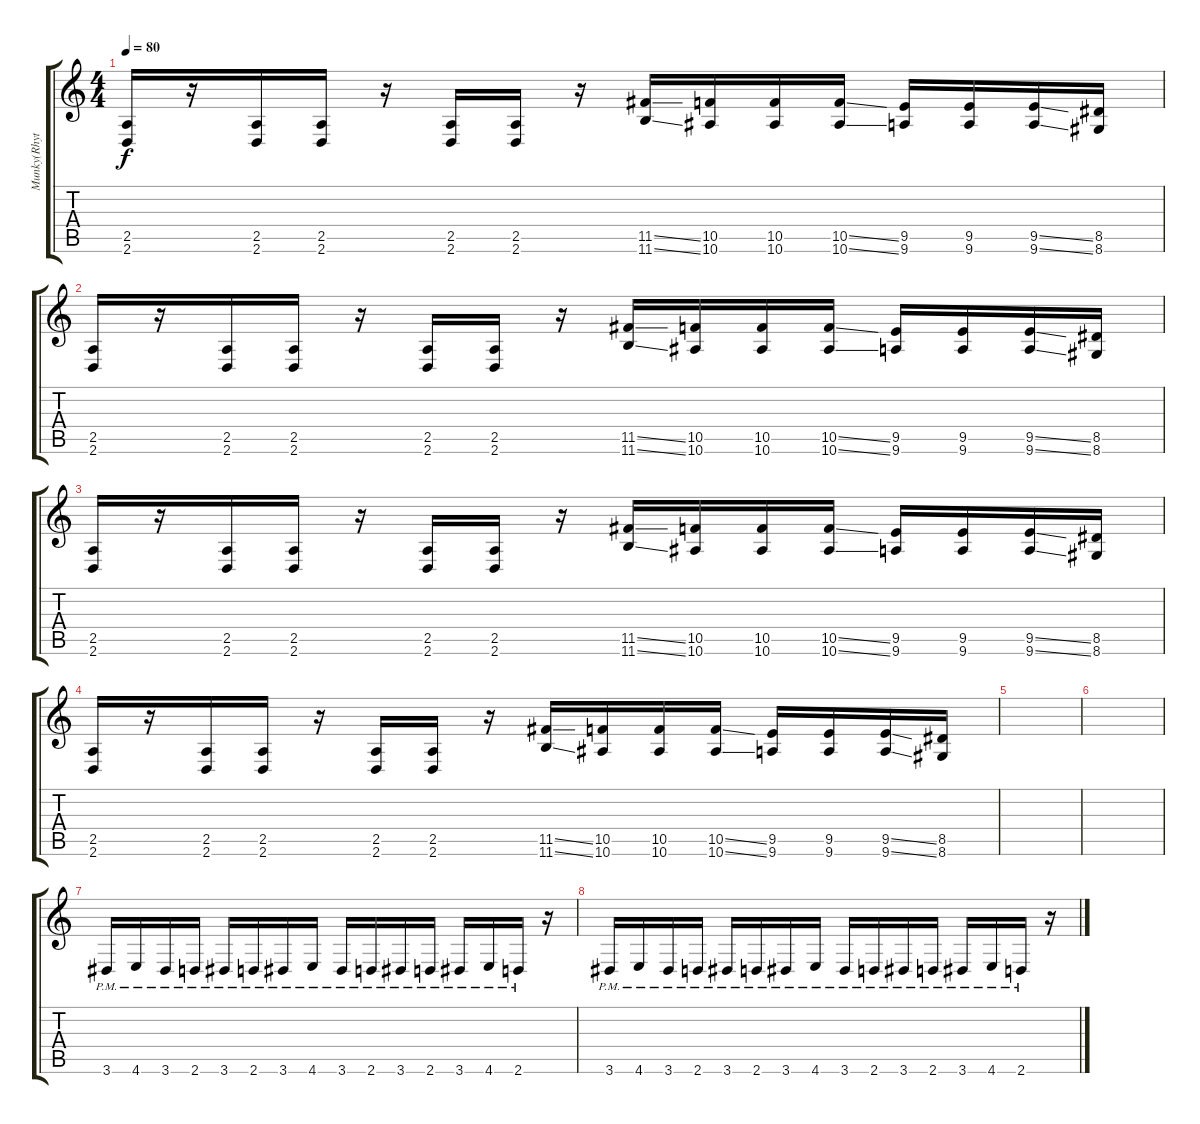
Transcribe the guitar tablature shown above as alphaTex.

\track ("Munky(Rhythm Guitar)" "Munky(Rhyt") {instrument distortionguitar}
\staff {score tabs}
\tuning (D4 A3 F3 C3 G2 C2) {hide}
\ts (4 4)
\tempo 80
\clef g2
\ks c
(2.5 2.6).16{dy f} r.16 (2.5 2.6).16 (2.5 2.6).16 r.16 (2.5 2.6).16 (2.5 2.6).16 r.16 (11.5{ss} 11.6{ss}).16 (10.5 10.6).16 (10.5 10.6).16 (10.5{ss} 10.6{ss}).16 (9.5 9.6).16 (9.5 9.6).16 (9.5{ss} 9.6{ss}).16 (8.5 8.6).16 |
(2.5 2.6).16 r.16 (2.5 2.6).16 (2.5 2.6).16 r.16 (2.5 2.6).16 (2.5 2.6).16 r.16 (11.5{ss} 11.6{ss}).16 (10.5 10.6).16 (10.5 10.6).16 (10.5{ss} 10.6{ss}).16 (9.5 9.6).16 (9.5 9.6).16 (9.5{ss} 9.6{ss}).16 (8.5 8.6).16 |
(2.5 2.6).16 r.16 (2.5 2.6).16 (2.5 2.6).16 r.16 (2.5 2.6).16 (2.5 2.6).16 r.16 (11.5{ss} 11.6{ss}).16 (10.5 10.6).16 (10.5 10.6).16 (10.5{ss} 10.6{ss}).16 (9.5 9.6).16 (9.5 9.6).16 (9.5{ss} 9.6{ss}).16 (8.5 8.6).16 |
(2.5 2.6).16 r.16 (2.5 2.6).16 (2.5 2.6).16 r.16 (2.5 2.6).16 (2.5 2.6).16 r.16 (11.5{ss} 11.6{ss}).16 (10.5 10.6).16 (10.5 10.6).16 (10.5{ss} 10.6{ss}).16 (9.5 9.6).16 (9.5 9.6).16 (9.5{ss} 9.6{ss}).16 (8.5 8.6).16 |
|
|
3.6{pm}.16 4.6{pm}.16 3.6{pm}.16 2.6{pm}.16 3.6{pm}.16 2.6{pm}.16 3.6{pm}.16 4.6{pm}.16 3.6{pm}.16 2.6{pm}.16 3.6{pm}.16 2.6{pm}.16 3.6{pm}.16 4.6{pm}.16 2.6{pm}.16 r.16 |
3.6{pm}.16 4.6{pm}.16 3.6{pm}.16 2.6{pm}.16 3.6{pm}.16 2.6{pm}.16 3.6{pm}.16 4.6{pm}.16 3.6{pm}.16 2.6{pm}.16 3.6{pm}.16 2.6{pm}.16 3.6{pm}.16 4.6{pm}.16 2.6{pm}.16 r.16
